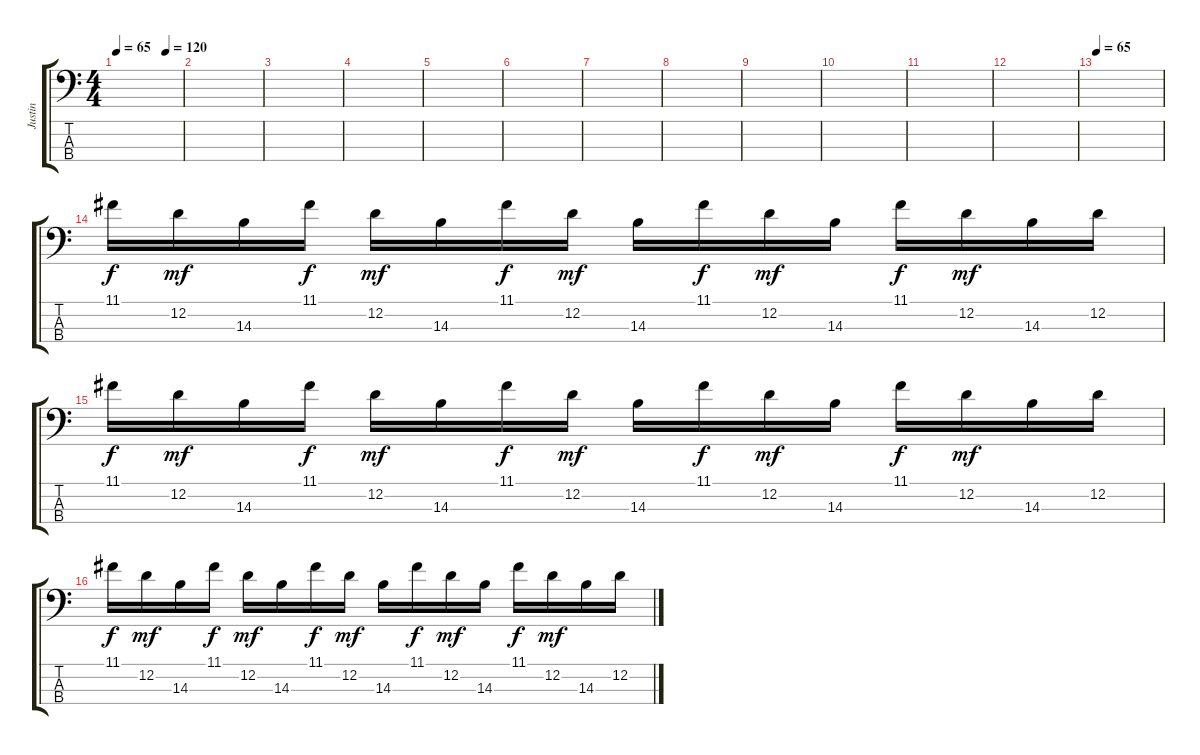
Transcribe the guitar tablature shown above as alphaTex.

\track ("Justin" "Justin") {instrument slapbass2}
\staff {score tabs}
\tuning (G2 D2 A1 E1) {hide}
\ts (4 4)
\tempo 65
\tempo (120 0.75)
\tempo 65
\clef f4
\ks c
|
|
|
|
|
|
|
|
|
|
|
|
\tempo 65
|
11.1.16 12.2.16{dy mf} 14.3.16 11.1.16{dy f} 12.2.16{dy mf} 14.3.16 11.1.16{dy f} 12.2.16{dy mf} 14.3.16 11.1.16{dy f} 12.2.16{dy mf} 14.3.16 11.1.16{dy f} 12.2.16{dy mf} 14.3.16 12.2.16 |
11.1.16{dy f} 12.2.16{dy mf} 14.3.16 11.1.16{dy f} 12.2.16{dy mf} 14.3.16 11.1.16{dy f} 12.2.16{dy mf} 14.3.16 11.1.16{dy f} 12.2.16{dy mf} 14.3.16 11.1.16{dy f} 12.2.16{dy mf} 14.3.16 12.2.16 |
11.1.16{dy f} 12.2.16{dy mf} 14.3.16 11.1.16{dy f} 12.2.16{dy mf} 14.3.16 11.1.16{dy f} 12.2.16{dy mf} 14.3.16 11.1.16{dy f} 12.2.16{dy mf} 14.3.16 11.1.16{dy f} 12.2.16{dy mf} 14.3.16 12.2.16
